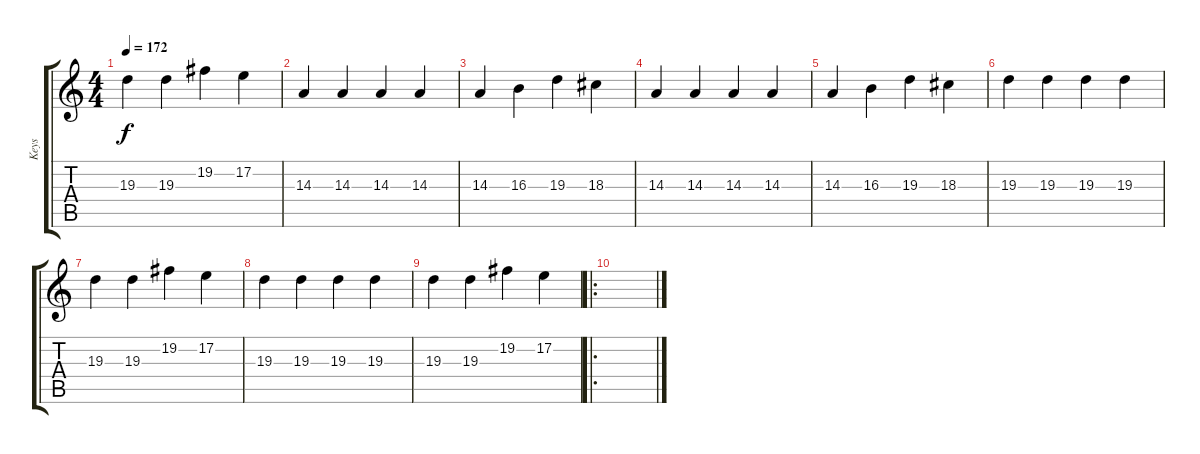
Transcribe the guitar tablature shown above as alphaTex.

\track ("Keys" "Keys") {instrument vibraphone}
\staff {score tabs}
\tuning (E4 B3 G3 D3 A2 D2) {hide}
\ts (4 4)
\tempo 172
\clef g2
\ks c
19.3.4{dy f} 19.3.4 19.2.4 17.2.4 |
14.3.4 14.3.4 14.3.4 14.3.4 |
14.3.4 16.3.4 19.3.4 18.3.4 |
14.3.4 14.3.4 14.3.4 14.3.4 |
14.3.4 16.3.4 19.3.4 18.3.4 |
19.3.4 19.3.4 19.3.4 19.3.4 |
19.3.4 19.3.4 19.2.4 17.2.4 |
19.3.4 19.3.4 19.3.4 19.3.4 |
19.3.4 19.3.4 19.2.4 17.2.4 |
\ro
